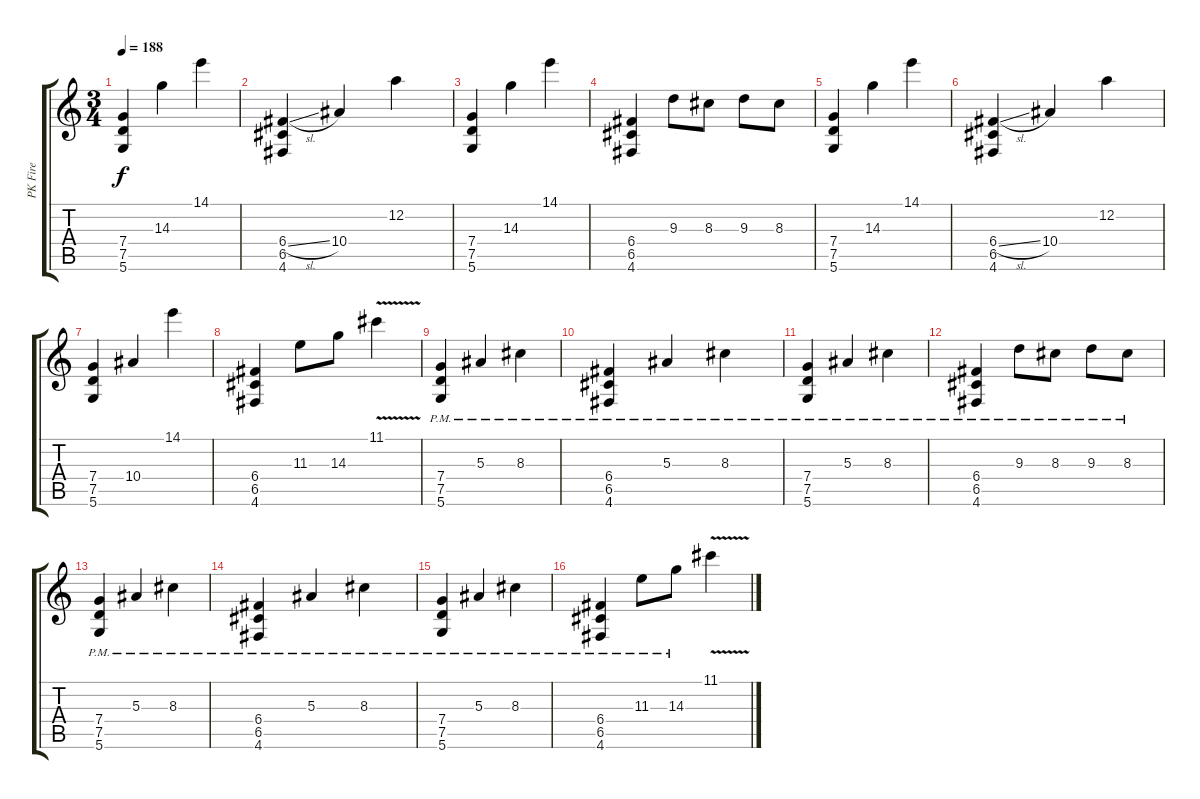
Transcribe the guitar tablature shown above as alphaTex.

\track ("PK Fire" "PK Fire") {instrument distortionguitar}
\staff {score tabs}
\tuning (D4 A3 F3 C3 G2 D2) {hide}
\ts (3 4)
\tempo 188
\clef g2
\ks c
(7.4 7.5 5.6).4{dy f} 14.3.4 14.1.4 |
(6.4{sl} 6.5 4.6).4 10.4.4 12.2.4 |
(7.4 7.5 5.6).4 14.3.4 14.1.4 |
(6.4 6.5 4.6).4 9.3.8 8.3.8 9.3.8 8.3.8 |
(7.4 7.5 5.6).4 14.3.4 14.1.4 |
(6.4{sl} 6.5 4.6).4 10.4.4 12.2.4 |
(7.4 7.5 5.6).4 10.4.4 14.1.4 |
(6.4 6.5 4.6).4 11.3.8 14.3.8 11.1{v}.4 |
(7.4{pm} 7.5{pm} 5.6{pm}).4 5.3{pm}.4 8.3{pm}.4 |
(6.4{pm} 6.5{pm} 4.6{pm}).4 5.3{pm}.4 8.3{pm}.4 |
(7.4{pm} 7.5{pm} 5.6{pm}).4 5.3{pm}.4 8.3{pm}.4 |
(6.4{pm} 6.5{pm} 4.6{pm}).4 9.3{pm}.8 8.3{pm}.8 9.3{pm}.8 8.3{pm}.8 |
(7.4{pm} 7.5{pm} 5.6{pm}).4 5.3{pm}.4 8.3{pm}.4 |
(6.4{pm} 6.5{pm} 4.6{pm}).4 5.3{pm}.4 8.3{pm}.4 |
(7.4{pm} 7.5{pm} 5.6{pm}).4 5.3{pm}.4 8.3{pm}.4 |
(6.4{pm} 6.5{pm} 4.6{pm}).4 11.3{pm}.8 14.3{pm}.8 11.1{v}.4
